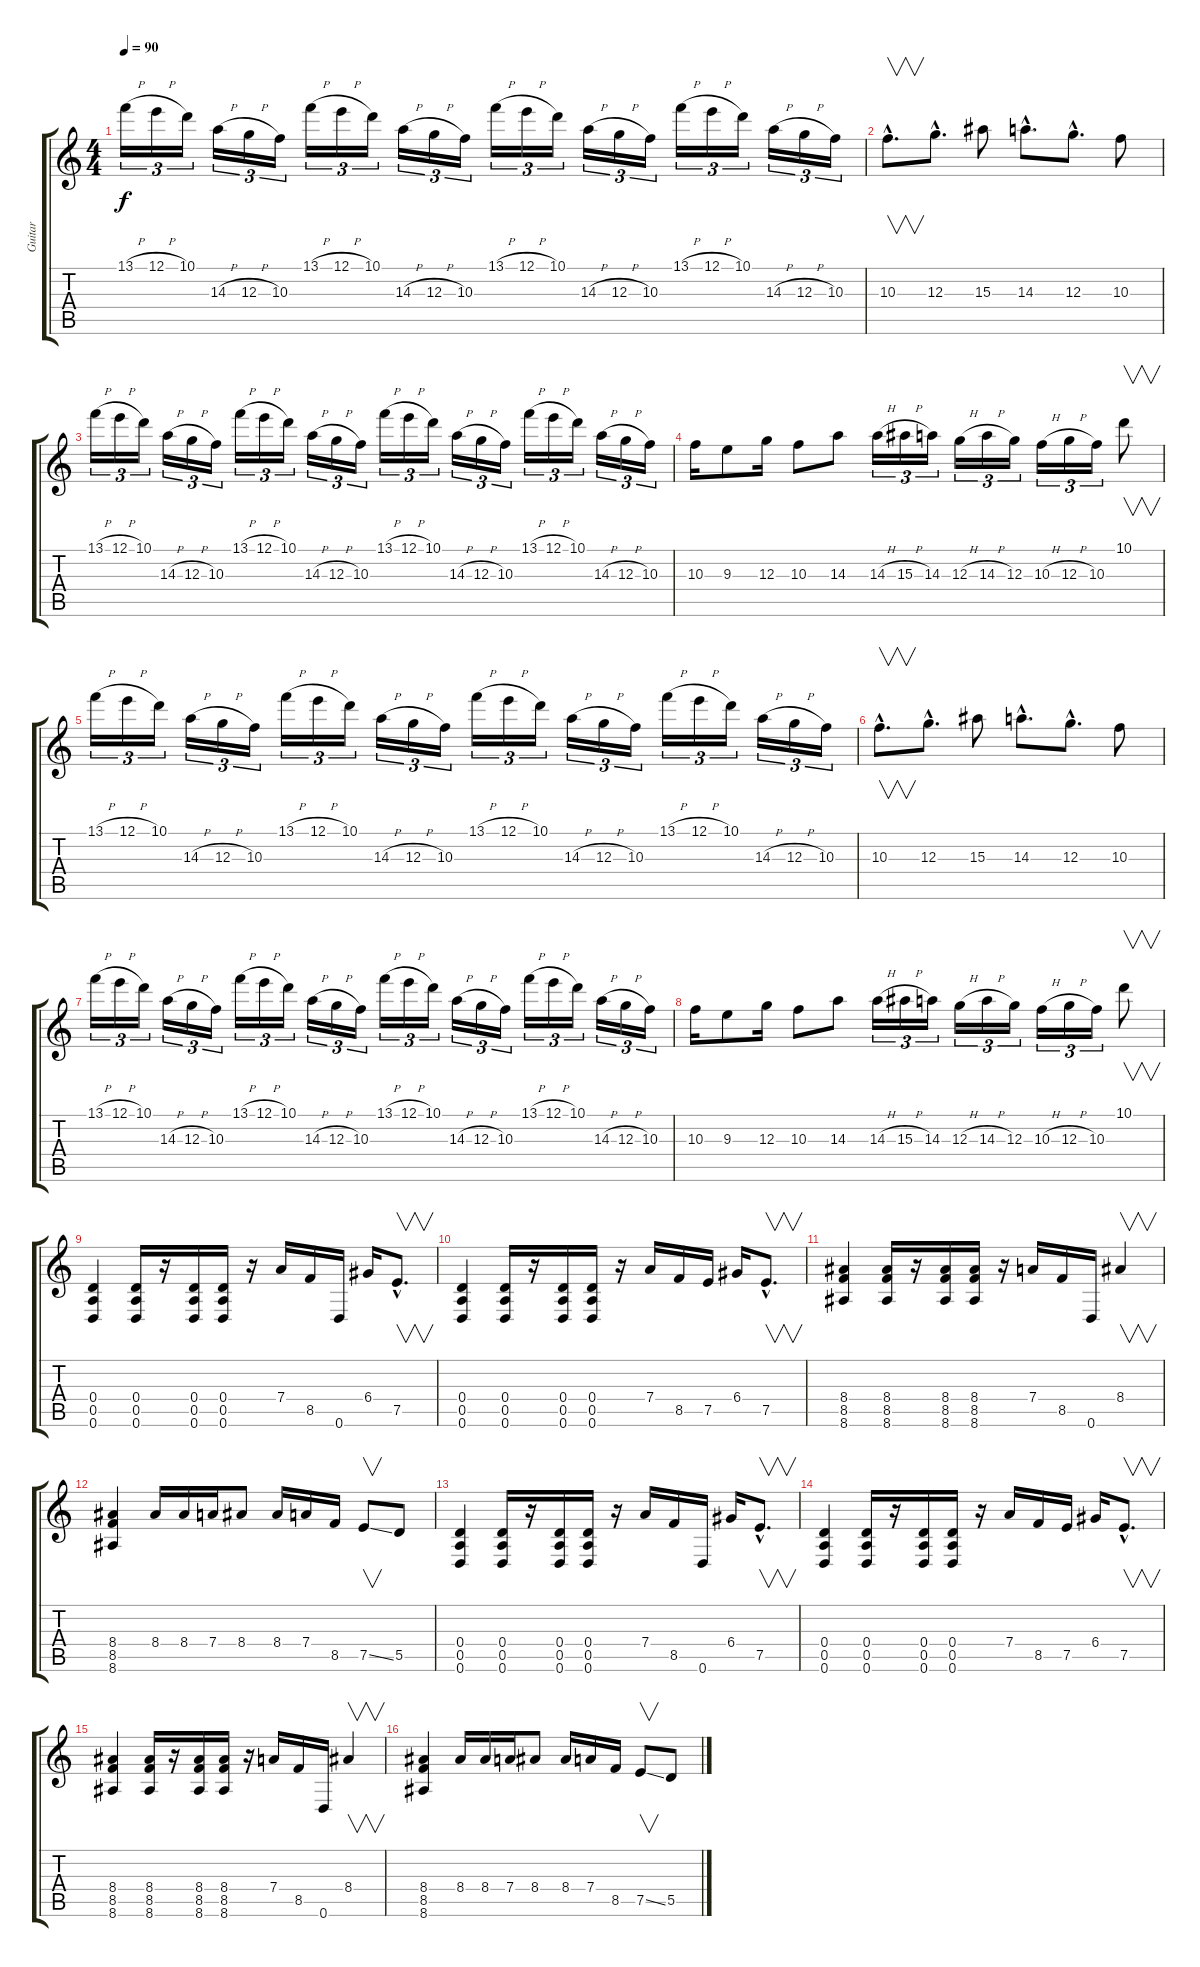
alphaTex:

\track ("Guitar" "Guitar") {instrument overdrivenguitar}
\staff {score tabs}
\tuning (E4 B3 G3 D3 A2 D2) {hide}
\ts (4 4)
\tempo 90
\clef g2
\ks c
13.1{h}.16{tu (3 2) dy f balance 16} 12.1{h}.16{tu (3 2)} 10.1.16{tu (3 2)} 14.3{h}.16{tu (3 2)} 12.3{h}.16{tu (3 2)} 10.3.16{tu (3 2)} 13.1{h}.16{tu (3 2)} 12.1{h}.16{tu (3 2)} 10.1.16{tu (3 2)} 14.3{h}.16{tu (3 2)} 12.3{h}.16{tu (3 2)} 10.3.16{tu (3 2)} 13.1{h}.16{tu (3 2)} 12.1{h}.16{tu (3 2)} 10.1.16{tu (3 2)} 14.3{h}.16{tu (3 2)} 12.3{h}.16{tu (3 2)} 10.3.16{tu (3 2)} 13.1{h}.16{tu (3 2)} 12.1{h}.16{tu (3 2)} 10.1.16{tu (3 2)} 14.3{h}.16{tu (3 2)} 12.3{h}.16{tu (3 2)} 10.3.16{tu (3 2)} |
10.3{hac}.8{v d} 12.3{hac}.8{d} 15.3.8 14.3{hac}.8{d} 12.3{hac}.8{d} 10.3.8 |
13.1{h}.16{tu (3 2)} 12.1{h}.16{tu (3 2)} 10.1.16{tu (3 2)} 14.3{h}.16{tu (3 2)} 12.3{h}.16{tu (3 2)} 10.3.16{tu (3 2)} 13.1{h}.16{tu (3 2)} 12.1{h}.16{tu (3 2)} 10.1.16{tu (3 2)} 14.3{h}.16{tu (3 2)} 12.3{h}.16{tu (3 2)} 10.3.16{tu (3 2)} 13.1{h}.16{tu (3 2)} 12.1{h}.16{tu (3 2)} 10.1.16{tu (3 2)} 14.3{h}.16{tu (3 2)} 12.3{h}.16{tu (3 2)} 10.3.16{tu (3 2)} 13.1{h}.16{tu (3 2)} 12.1{h}.16{tu (3 2)} 10.1.16{tu (3 2)} 14.3{h}.16{tu (3 2)} 12.3{h}.16{tu (3 2)} 10.3.16{tu (3 2)} |
10.3.16 9.3.8 12.3.16 10.3.8 14.3.8 14.3{h}.16{tu (3 2)} 15.3{h}.16{tu (3 2)} 14.3.16{tu (3 2)} 12.3{h}.16{tu (3 2)} 14.3{h}.16{tu (3 2)} 12.3.16{tu (3 2)} 10.3{h}.16{tu (3 2)} 12.3{h}.16{tu (3 2)} 10.3.16{tu (3 2)} 10.1.8{v} |
13.1{h}.16{tu (3 2)} 12.1{h}.16{tu (3 2)} 10.1.16{tu (3 2)} 14.3{h}.16{tu (3 2)} 12.3{h}.16{tu (3 2)} 10.3.16{tu (3 2)} 13.1{h}.16{tu (3 2)} 12.1{h}.16{tu (3 2)} 10.1.16{tu (3 2)} 14.3{h}.16{tu (3 2)} 12.3{h}.16{tu (3 2)} 10.3.16{tu (3 2)} 13.1{h}.16{tu (3 2)} 12.1{h}.16{tu (3 2)} 10.1.16{tu (3 2)} 14.3{h}.16{tu (3 2)} 12.3{h}.16{tu (3 2)} 10.3.16{tu (3 2)} 13.1{h}.16{tu (3 2)} 12.1{h}.16{tu (3 2)} 10.1.16{tu (3 2)} 14.3{h}.16{tu (3 2)} 12.3{h}.16{tu (3 2)} 10.3.16{tu (3 2)} |
10.3{hac}.8{v d} 12.3{hac}.8{d} 15.3.8 14.3{hac}.8{d} 12.3{hac}.8{d} 10.3.8 |
13.1{h}.16{tu (3 2)} 12.1{h}.16{tu (3 2)} 10.1.16{tu (3 2)} 14.3{h}.16{tu (3 2)} 12.3{h}.16{tu (3 2)} 10.3.16{tu (3 2)} 13.1{h}.16{tu (3 2)} 12.1{h}.16{tu (3 2)} 10.1.16{tu (3 2)} 14.3{h}.16{tu (3 2)} 12.3{h}.16{tu (3 2)} 10.3.16{tu (3 2)} 13.1{h}.16{tu (3 2)} 12.1{h}.16{tu (3 2)} 10.1.16{tu (3 2)} 14.3{h}.16{tu (3 2)} 12.3{h}.16{tu (3 2)} 10.3.16{tu (3 2)} 13.1{h}.16{tu (3 2)} 12.1{h}.16{tu (3 2)} 10.1.16{tu (3 2)} 14.3{h}.16{tu (3 2)} 12.3{h}.16{tu (3 2)} 10.3.16{tu (3 2)} |
10.3.16 9.3.8 12.3.16 10.3.8 14.3.8 14.3{h}.16{tu (3 2)} 15.3{h}.16{tu (3 2)} 14.3.16{tu (3 2)} 12.3{h}.16{tu (3 2)} 14.3{h}.16{tu (3 2)} 12.3.16{tu (3 2)} 10.3{h}.16{tu (3 2)} 12.3{h}.16{tu (3 2)} 10.3.16{tu (3 2)} 10.1.8{v} |
(0.4 0.5 0.6).4 (0.4 0.5 0.6).16 r.16 (0.4 0.5 0.6).16 (0.4 0.5 0.6).16 r.16 7.4.16 8.5.16 0.6.16 6.4.16 7.5{hac}.8{v d} |
(0.4 0.5 0.6).4 (0.4 0.5 0.6).16 r.16 (0.4 0.5 0.6).16 (0.4 0.5 0.6).16 r.16 7.4.16 8.5.16 7.5.16 6.4.16 7.5{hac}.8{v d} |
(8.4 8.5 8.6).4 (8.4 8.5 8.6).16 r.16 (8.4 8.5 8.6).16 (8.4 8.5 8.6).16 r.16 7.4.16 8.5.16 0.6.16 8.4.4{v} |
(8.4 8.5 8.6).4 8.4.16 8.4.16 7.4.16 8.4.8 8.4.16 7.4.16 8.5.16 7.5{ss}.8{v} 5.5.8 |
(0.4 0.5 0.6).4 (0.4 0.5 0.6).16 r.16 (0.4 0.5 0.6).16 (0.4 0.5 0.6).16 r.16 7.4.16 8.5.16 0.6.16 6.4.16 7.5{hac}.8{v d} |
(0.4 0.5 0.6).4 (0.4 0.5 0.6).16 r.16 (0.4 0.5 0.6).16 (0.4 0.5 0.6).16 r.16 7.4.16 8.5.16 7.5.16 6.4.16 7.5{hac}.8{v d} |
(8.4 8.5 8.6).4 (8.4 8.5 8.6).16 r.16 (8.4 8.5 8.6).16 (8.4 8.5 8.6).16 r.16 7.4.16 8.5.16 0.6.16 8.4.4{v} |
(8.4 8.5 8.6).4 8.4.16 8.4.16 7.4.16 8.4.8 8.4.16 7.4.16 8.5.16 7.5{ss}.8{v} 5.5.8
